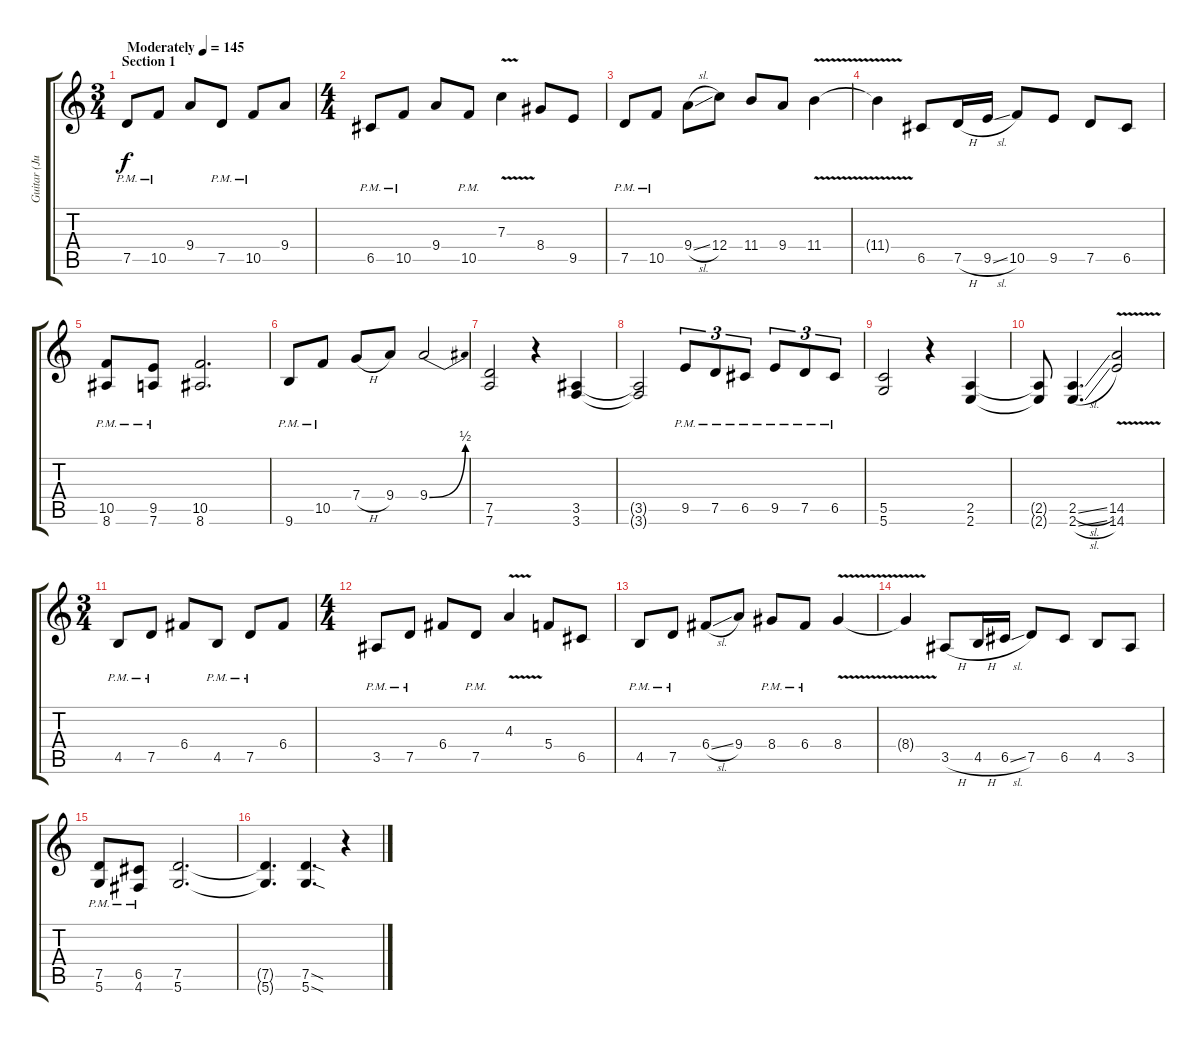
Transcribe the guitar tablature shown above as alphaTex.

\track ("Guitar (Juha)" "Guitar (Ju") {instrument distortionguitar}
\staff {score tabs}
\tuning (D4 A3 F3 C3 G2 D2) {hide}
\ts (3 4)
\section ("" "Section 1")
\tempo (145 "Moderately")
\clef g2
\ks c
7.5{pm}.8{dy f instrument distortionguitar} 10.5{pm}.8 9.4.8 7.5{pm}.8 10.5{pm}.8 9.4.8 |
\ts (4 4)
6.5{pm}.8 10.5{pm}.8 9.4.8 10.5{pm}.8 7.3{v}.4 8.4.8 9.5.8 |
7.5{pm}.8 10.5{pm}.8 9.4{sl}.8 12.4.8 11.4.8 9.4.8 11.4{v}.4 |
11.4{v t}.4 6.5.8 7.5{h}.16 9.5{sl}.16 10.5.8 9.5.8 7.5.8 6.5.8 |
(10.5{pm} 8.6{pm}).8 (9.5{pm} 7.6{pm}).8 (10.5 8.6).2{d} |
9.6{pm}.8 10.5{pm}.8 7.4{h}.8 9.4.8 9.4{be (bend 0 0 60 2)}.2 |
(7.5 7.6).2 r.4 (3.5 3.6).4 |
(3.5{t} 3.6{t}).2 9.5{pm}.8{tu (3 2)} 7.5{pm}.8{tu (3 2)} 6.5{pm}.8{tu (3 2)} 9.5{pm}.8{tu (3 2)} 7.5{pm}.8{tu (3 2)} 6.5{pm}.8{tu (3 2)} |
(5.5 5.6).2 r.4 (2.5 2.6).4 |
(2.5{t} 2.6{t}).8 (2.5{sl} 2.6{sl}).4{d} (14.5{v} 14.6{v}).2 |
\ts (3 4)
4.5{pm}.8 7.5{pm}.8 6.4.8 4.5{pm}.8 7.5{pm}.8 6.4.8 |
\ts (4 4)
3.5{pm}.8 7.5{pm}.8 6.4.8 7.5{pm}.8 4.3{v}.4 5.4.8 6.5.8 |
4.5{pm}.8 7.5{pm}.8 6.4{sl}.8 9.4.8 8.4{pm}.8 6.4{pm}.8 8.4{v}.4 |
8.4{v t}.4 3.5{h}.8 4.5{h}.16 6.5{sl}.16 7.5.8 6.5.8 4.5.8 3.5.8 |
(7.5{pm} 5.6{pm}).8 (6.5{pm} 4.6{pm}).8 (7.5 5.6).2{d} |
(7.5{t} 5.6{t}).4{d} (7.5{sod} 5.6{sod}).4{d} r.4
